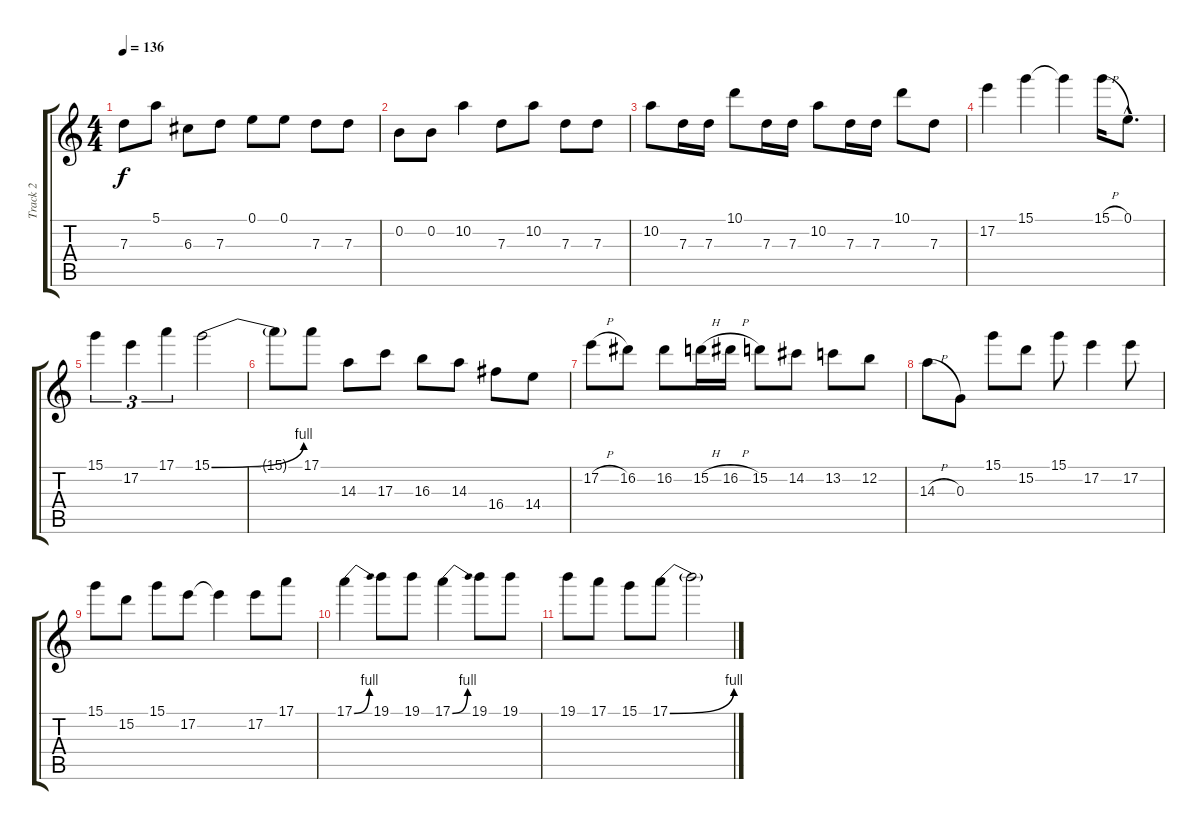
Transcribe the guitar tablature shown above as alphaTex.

\track ("Track 2" "Track 2") {instrument overdrivenguitar}
\staff {score tabs}
\tuning (E4 B3 G3 D3 A2 E2) {hide}
\ts (4 4)
\tempo 136
\clef g2
\ks c
7.3.8{dy f} 5.1.8 6.3.8 7.3.8 0.1.8 0.1.8 7.3.8 7.3.8 |
0.2.8 0.2.8 10.2.4 7.3.8 10.2.8 7.3.8 7.3.8 |
10.2.8 7.3.16 7.3.16 10.1.8 7.3.16 7.3.16 10.2.8 7.3.16 7.3.16 10.1.8 7.3.8 |
17.2.4 15.1.4 15.1{t}.4 15.1{h}.16 0.1{hac}.8{d} |
15.1.4{tu (3 2)} 17.2.4{tu (3 2)} 17.1.4{tu (3 2)} 15.1{be (bend 0 0 60 4)}.2 |
15.1{t}.8 17.1.8 14.3.8 17.3.8 16.3.8 14.3.8 16.4.8 14.4.8 |
17.2{h}.8 16.2.8 16.2.8 15.2{h}.16 16.2{h}.16 15.2.8 14.2.8 13.2.8 12.2.8 |
14.3{h}.8 0.3.8 15.1.8 15.2.8 15.1.8 17.2.4 17.2.8 |
15.1.8 15.2.8 15.1.8 17.2.8 17.2{t}.4 17.2.8 17.1.8 |
17.1{be (bend 0 0 60 4)}.4 19.1.8 19.1.8 17.1{be (bend 0 0 60 4)}.4 19.1.8 19.1.8 |
19.1.8 17.1.8 15.1.8 17.1{be (bend 0 0 60 4)}.8 17.1{t}.2
